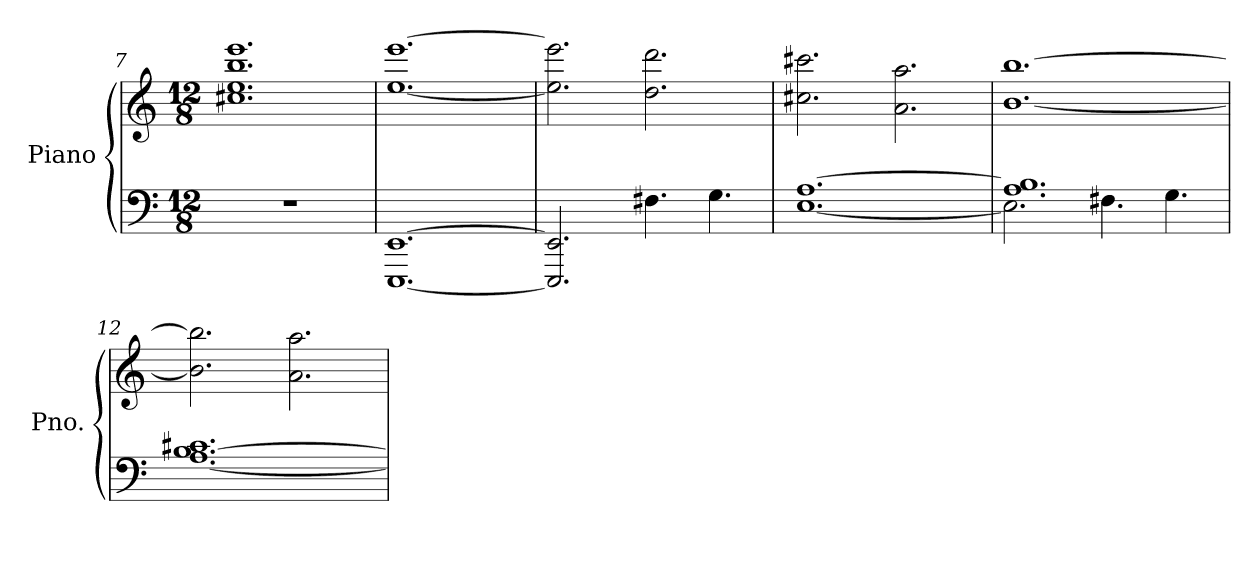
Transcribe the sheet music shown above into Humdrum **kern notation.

**kern	**kern
*part1	*part1
*staff2	*staff1
*I"Piano	*
*I'Pno.	*
*clefF4	*clefG2
*k[]	*k[]
*M12/8	*M12/8
=7	=7
1.r	1.cc#X 1.ee 1.bb 1.eee
=8	=8
[1.EEE [1.EE	[1.ee [1.eee
!!LO:LB:g=z
=9	=9
2.EEE/] 2.EE/]	2.ee\] 2.eee\]
4.F#X\	2.dd\ 2.ddd\
4.G\	.
=10	=10
*^	*
[1.A	[1.E	2.cc#X\ 2.ccc#X\
.	.	2.a\ 2.aa\
=11	=11	=11
1.A] 1.B	2.E\]	[1.b [1.bb
.	4.F#X\	.
.	4.G\	.
*v	*v	*
=12	=12
[1.A [1.B 1.c#X	2.b\] 2.bb\]
.	2.a\ 2.aa\
=	=
*-	*-
